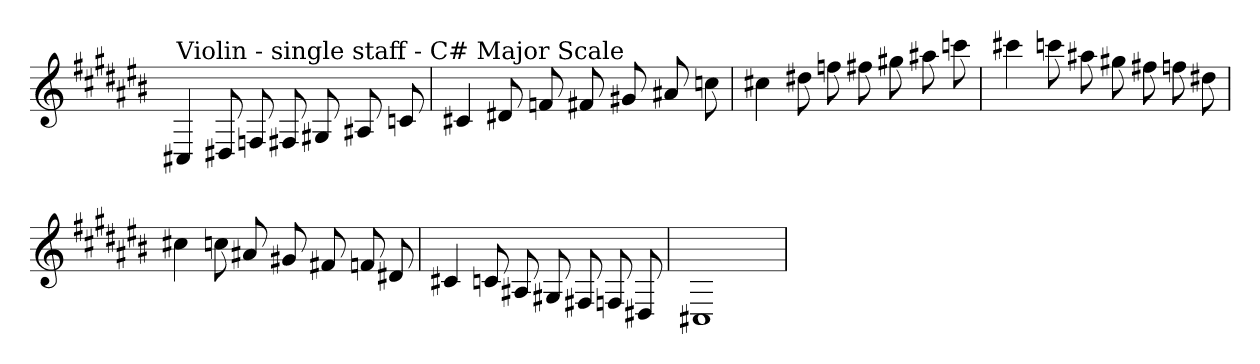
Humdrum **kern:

**kern
*part1
*staff1
*clefG2
*k[f#c#g#d#a#e#b#]
*C#:
=
!LO:TX:a:t=Violin - single staff - C# Major Scale
4C#X
8D#X
8F
8F#X
8G#X
8A#X
8c
=
4c#X
8d#X
8f
8f#X
8g#X
8a#X
8cc
=
4cc#X
8dd#X
8ff
8ff#X
8gg#X
8aa#X
8ccc
=
4ccc#X
8ccc
8aa#X
8gg#X
8ff#X
8ff
8dd#X
=
4cc#X
8cc
8a#X
8g#X
8f#X
8f
8d#X
=
4c#X
8c
8A#X
8G#X
8F#X
8F
8D#X
=
1C#X
=
*-
